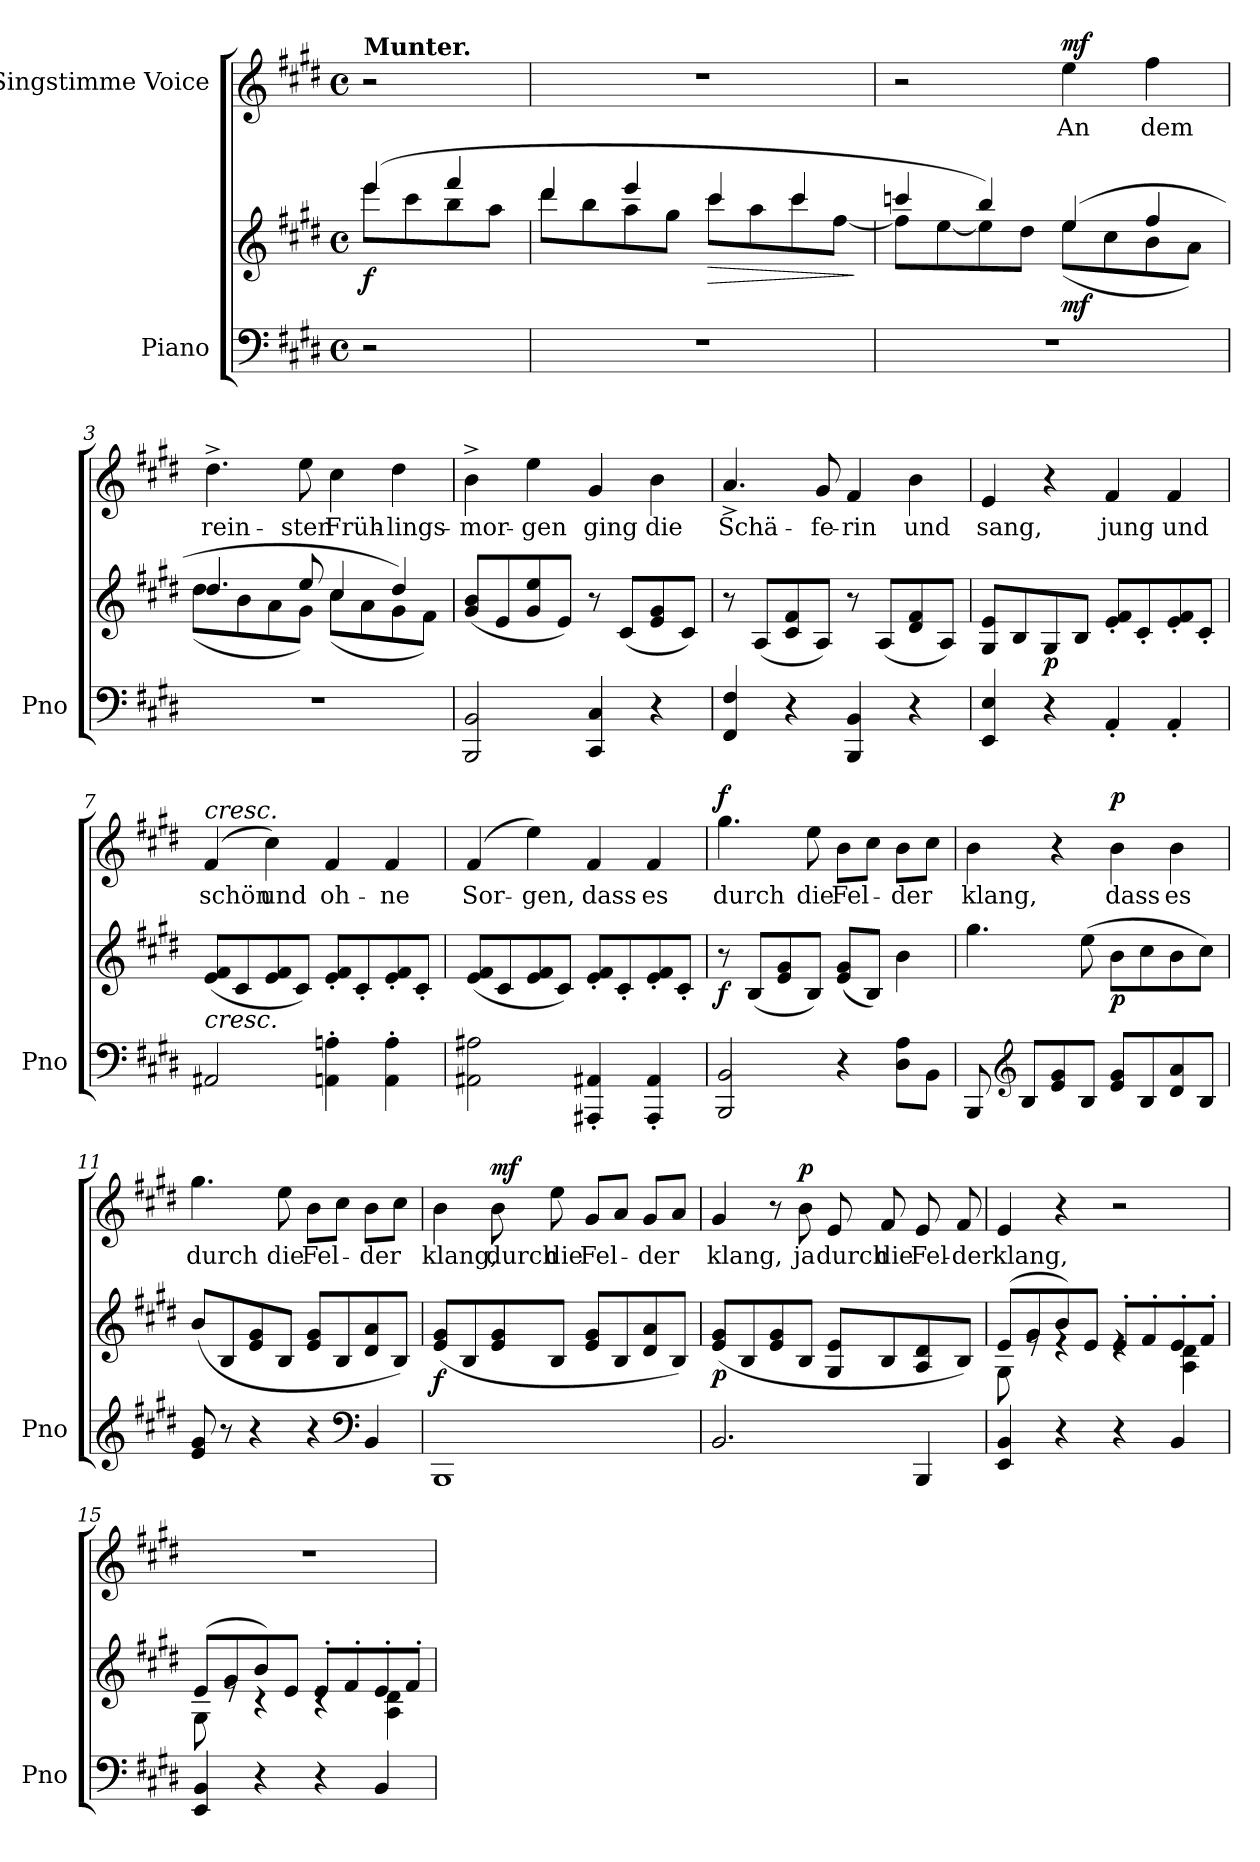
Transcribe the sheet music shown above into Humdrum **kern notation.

**kern	**kern	**dynam	**kern	**text	**dynam
*part2	*part2	*part2	*part1	*part1	*part1
*staff3	*staff2	*staff2/3	*staff1	*staff1	*staff1
*I"Piano	*	*	*I"Singstimme Voice	*	*
*I'Pno	*	*	*	*	*
*clefF4	*clefG2	*	*clefG2	*	*
*k[f#c#g#d#]	*k[f#c#g#d#]	*	*k[f#c#g#d#]	*	*
*M4/4	*M4/4	*	*M4/4	*	*
*met(c)	*met(c)	*	*met(c)	*	*
=	=	=	=	=	=
*	*^	*	*	*	*
!	!	!	!	!LO:TX:a:B:t=Munter.	!	!
!	!	!	!LO:DY:b	!	!	!
2r	(>4eee/	8eee\L	f	2r	.	.
.	.	8ccc#\	.	.	.	.
.	4fff#/	8bb\	.	.	.	.
.	.	8aa\J	.	.	.	.
=1	=1	=1	=1	=1	=1	=1
1r	4ddd#/	8ddd#\L	.	1r	.	.
.	.	8bb\	.	.	.	.
.	4eee/	8aa\	.	.	.	.
.	.	8gg#\J	.	.	.	.
!	!	!	!LO:HP:b	!	!	!
.	4ccc#/	8ccc#\L	>	.	.	.
.	.	8aa\	.	.	.	.
.	4ccc#/	8ccc#\	.	.	.	.
.	.	[8ff#\J	.	.	.	.
*	*v	*v	*	*	*	*
.	.	]	.	.	.
=2	=2	=2	=2	=2	=2
*	*^	*	*	*	*
1r	4cccn/	8ff#\L]	.	2r	.	.
.	.	[8ee\	.	.	.	.
.	4bb/)	8ee\]	.	.	.	.
.	.	8dd#\J	.	.	.	.
!	!	!	!LO:DY:b	!	!LO:LY:b	!LO:DY:a
.	(>4ee/	(<8ee\L	mf	4ee\	An	mf
.	.	8cc#\	.	.	.	.
!	!	!	!	!	!LO:LY:b	!
.	4ff#/	8b\	.	4ff#\	dem	.
.	.	8a\J)	.	.	.	.
=3	=3	=3	=3	=3	=3	=3
!	!LO:N:head=solid	!LO:N:head=solid	!	!	!LO:LY:b	!
1r	4.dd#/	(<8dd#\L	.	4.dd#^\	rein-	.
.	.	8b\	.	.	.	.
.	.	8a\	.	.	.	.
!	!	!	!	!	!LO:LY:b	!
.	8ee/	8g#\J)	.	8ee\	-sten	.
!	!	!	!	!	!LO:LY:b	!
.	4cc#/	(<8cc#\L	.	4cc#\	Früh-	.
.	.	8a\	.	.	.	.
!	!	!	!	!	!LO:LY:b	!
.	4dd#/)	8g#\	.	4dd#\	-lings-	.
.	.	8f#\J)	.	.	.	.
!!LO:LB:g=z
=4	=4	=4	=4	=4	=4	=4
!	!	!	!	!	!LO:LY:b	!
*	*v	*v	*	*	*	*
2BBB/ 2BB/	(<8g#/ 8b/L	.	4b^\	-mor-	.
.	8e/	.	.	.	.
!	!	!	!	!LO:LY:b	!
.	8g#/ 8ee/	.	4ee\	-gen	.
.	8e/J)	.	.	.	.
!	!	!	!	!LO:LY:b	!
4CC#/ 4C#/	8r	.	4g#/	ging	.
.	(<8c#/L	.	.	.	.
!	!	!	!	!LO:LY:b	!
4r	8e/ 8g#/	.	4b\	die	.
.	8c#/J)	.	.	.	.
=5	=5	=5	=5	=5	=5
!	!	!	!	!LO:LY:b	!
4FF#/ 4F#/	8r	.	4.a^/	Schä-	.
.	(<8A/L	.	.	.	.
4r	8c#/ 8f#/	.	.	.	.
!	!	!	!	!LO:LY:b	!
.	8A/J)	.	8g#/	-fe-	.
!	!	!	!	!LO:LY:b	!
4BBB/ 4BB/	8r	.	4f#/	-rin	.
.	(<8A/L	.	.	.	.
!	!	!	!	!LO:LY:b	!
4r	8d#/ 8f#/	.	4b\	und	.
.	8A/J)	.	.	.	.
=6	=6	=6	=6	=6	=6
!	!	!	!	!LO:LY:b	!
4EE/ 4E/	8G#/ 8e/L	.	4e/	sang,	.
.	8B/	.	.	.	.
!	!	!LO:DY:b	!	!	!
4r	8G#/	p	4r	.	.
.	8B/J	.	.	.	.
!	!	!	!	!LO:LY:b	!
4AA'/	8e/' 8f#/'L	.	4f#/	jung	.
.	8c#'/	.	.	.	.
!	!	!	!	!LO:LY:b	!
4AA'/	8e/' 8f#/'	.	4f#/	und	.
.	8c#'/J	.	.	.	.
=7	=7	=7	=7	=7	=7
!	!	!	!LO:TX:a:i:t=cresc.	!	!
!	!LO:TX:b:i:t=cresc.	!	!	!	!
!	!	!	!	!LO:LY:b	!
2AA#X/	(<8e/ 8f#/L	.	(>4f#/	schön	.
.	8c#/	.	.	.	.
!	!	!	!	!LO:LY:b	!
.	8e/ 8f#/	.	4cc#\)	und	.
.	8c#/J)	.	.	.	.
!	!	!	!	!LO:LY:b	!
4AAn\' 4An\'	8e/' 8f#/'L	.	4f#/	oh-	.
.	8c#'/	.	.	.	.
!	!	!	!	!LO:LY:b	!
4AA\' 4A\'	8e/' 8f#/'	.	4f#/	-ne	.
.	8c#'/J	.	.	.	.
!!LO:LB:g=z
=8	=8	=8	=8	=8	=8
!	!	!	!	!LO:LY:b	!
2AA#X\ 2A#X\	(<8e/ 8f#/L	.	(>4f#/	Sor-	.
.	8c#/	.	.	.	.
!	!	!	!	!LO:LY:b	!
.	8e/ 8f#/	.	4ee\)	-gen,	.
.	8c#/J)	.	.	.	.
!	!	!	!	!LO:LY:b	!
4AAA#X/' 4AA#X/'	8e/' 8f#/'L	.	4f#/	dass	.
.	8c#'/	.	.	.	.
!	!	!	!	!LO:LY:b	!
4AAA#/' 4AA#/'	8e/' 8f#/'	.	4f#/	es	.
.	8c#'/J	.	.	.	.
=9	=9	=9	=9	=9	=9
!	!	!LO:DY:b	!	!LO:LY:b	!LO:DY:a
2BBB/ 2BB/	8r	f	4.gg#\	durch	f
.	(<8B/L	.	.	.	.
.	8e/ 8g#/	.	.	.	.
!	!	!	!	!LO:LY:b	!
.	8B/J)	.	8ee\	die	.
!	!	!	!	!LO:LY:b	!
4r	(<8e/ 8g#/L	.	8b\L	Fel-	.
.	8B/J)	.	8cc#\J	.	.
!	!	!	!	!LO:LY:b	!
8D#\ 8A\L	4b\	.	8b\L	-der	.
8BB\J	.	.	8cc#\J	.	.
=10	=10	=10	=10	=10	=10
!	!	!	!	!LO:LY:b	!
8BBB/	4.gg#\	.	4b\	klang,	.
*clefG2	*	*	*	*	*
8B/L	.	.	.	.	.
8e/ 8g#/	.	.	4r	.	.
8B/J	(>8ee\	.	.	.	.
!	!	!LO:DY:b	!	!LO:LY:b	!LO:DY:a
8e/ 8g#/L	8b\L	p	4b\	dass	p
8B/	8cc#\	.	.	.	.
!	!	!	!	!LO:LY:b	!
8d#/ 8a/	8b\	.	4b\	es	.
8B/J	8cc#\J)	.	.	.	.
=11	=11	=11	=11	=11	=11
!	!	!	!	!LO:LY:b	!
8e/ 8g#/	(<8b/L	.	4.gg#\	durch	.
8r	8B/	.	.	.	.
4r	8e/ 8g#/	.	.	.	.
!	!	!	!	!LO:LY:b	!
.	8B/J	.	8ee\	die	.
!	!	!	!	!LO:LY:b	!
4r	8e/ 8g#/L	.	8b\L	Fel-	.
.	8B/	.	8cc#\J	.	.
*clefF4	*	*	*	*	*
!	!	!	!	!LO:LY:b	!
4BB/	8d#/ 8a/	.	8b\L	-der	.
.	8B/J)	.	8cc#\J	.	.
!!LO:LB:g=z
=12	=12	=12	=12	=12	=12
!	!	!LO:DY:b	!	!LO:LY:b	!
1BBB	(<8e/ 8g#/L	f	4b\	klang,	.
.	8B/	.	.	.	.
!	!	!	!	!LO:LY:b	!LO:DY:a
.	8e/ 8g#/	.	8b\	durch	mf
!	!	!	!	!LO:LY:b	!
.	8B/J	.	8ee\	die	.
!	!	!	!	!LO:LY:b	!
.	8e/ 8g#/L	.	8g#/L	Fel-	.
.	8B/	.	8a/J	.	.
!	!	!	!	!LO:LY:b	!
.	8d#/ 8a/	.	8g#/L	-der	.
.	8B/J)	.	8a/J	.	.
=13	=13	=13	=13	=13	=13
!	!	!LO:DY:b	!	!LO:LY:b	!
2.BB/	(<8e/ 8g#/L	p	4g#/	klang,	.
.	8B/	.	.	.	.
.	8e/ 8g#/	.	8r	.	.
!	!	!	!	!LO:LY:b	!LO:DY:a
.	8B/J	.	8b\	ja	p
!	!	!	!	!LO:LY:b	!
.	8G#/ 8e/L	.	8e/	durch	.
!	!	!	!	!LO:LY:b	!
.	8B/	.	8f#/	die	.
!	!	!	!	!LO:LY:b	!
4BBB/	8A/ 8d#/	.	8e/	Fel-	.
!	!	!	!	!LO:LY:b	!
.	8B/J)	.	8f#/	-der	.
=14	=14	=14	=14	=14	=14
*	*^	*	*	*	*
!	!	!	!	!	!LO:LY:b	!
4EE/ 4BB/	(>8e/L	8G#\	.	4e/	klang,	.
.	8g#/	8re	.	.	.	.
4r	8b/)	4re	.	4r	.	.
.	8e/J	.	.	.	.	.
4r	8e'/L	4re	.	2r	.	.
.	8f#'/	.	.	.	.	.
4BB/	8e'/	4A\ 4d#\	.	.	.	.
.	8f#'/J	.	.	.	.	.
=15	=15	=15	=15	=15	=15	=15
4EE/ 4BB/	(>8e/L	8G#\	.	1r	.	.
.	8g#/	8re	.	.	.	.
4r	8b/)	4rc	.	.	.	.
.	8e/J	.	.	.	.	.
4r	8e'/L	4rc	.	.	.	.
.	8f#'/	.	.	.	.	.
4BB/	8e'/	4A\ 4d#\	.	.	.	.
.	8f#'/J	.	.	.	.	.
*	*v	*v	*	*	*	*
=	=	=	=	=	=
*-	*-	*-	*-	*-	*-
